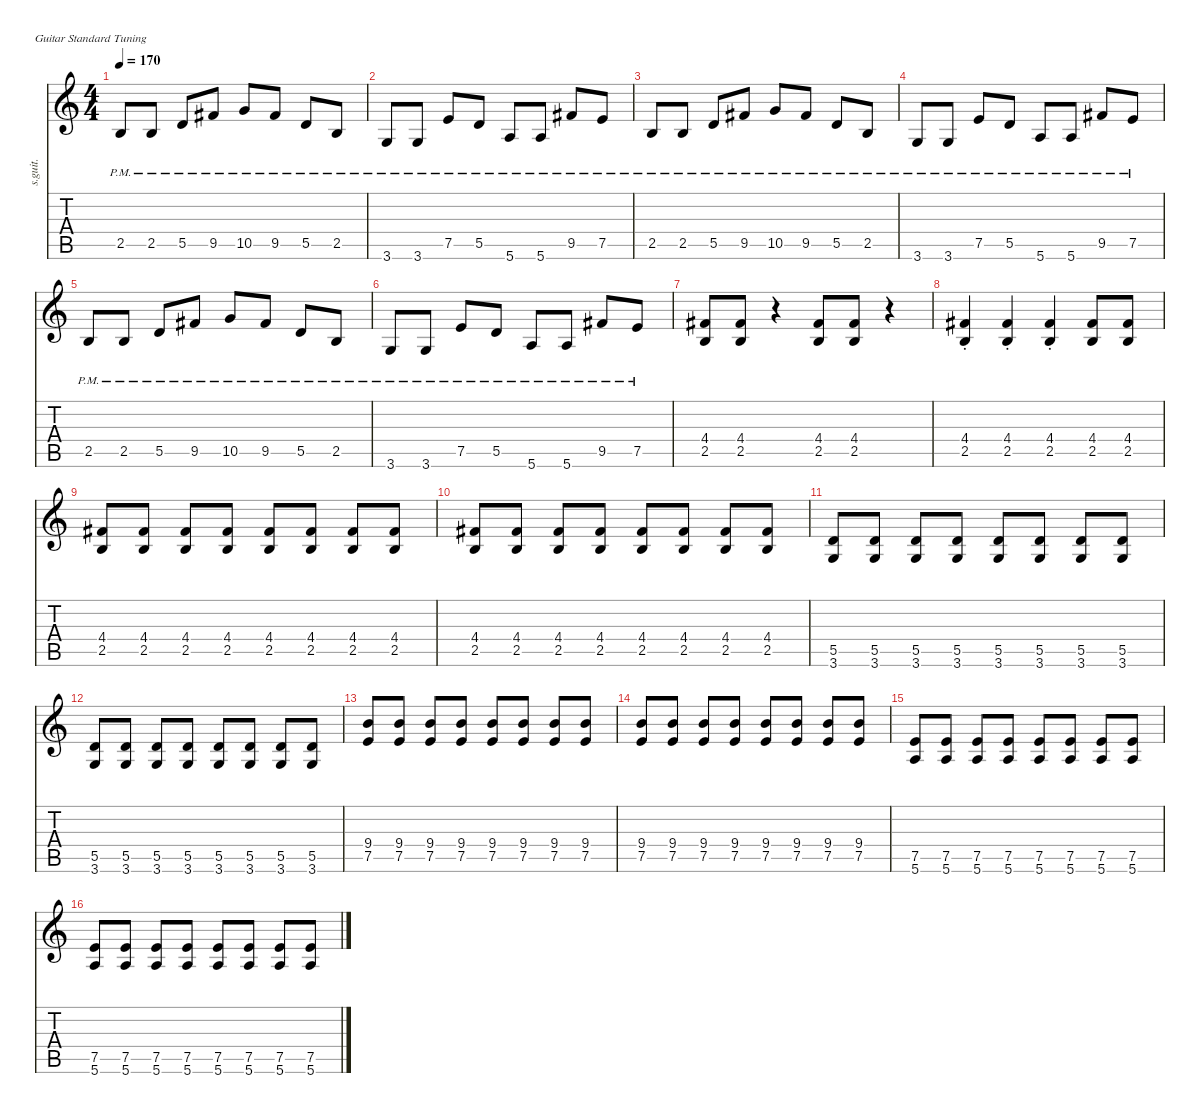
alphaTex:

\defaultSystemsLayout 4
\hideDynamics
\bracketExtendMode nobrackets
\track ("Rythm Guitar Dist." "s.guit.") {instrument distortionguitar}
\staff {score tabs}
\tuning (E4 B3 G3 D3 A2 E2)
\ts (4 4)
\tempo 170
\clef g2
\ks c
2.5{pm}.8{lyrics (0 "") lyrics (1 "") lyrics (2 "") lyrics (3 "") lyrics (4 "") dy f} 2.5{pm}.8{lyrics (0 "") lyrics (1 "") lyrics (2 "") lyrics (3 "") lyrics (4 "")} 5.5{pm}.8{lyrics (0 "") lyrics (1 "") lyrics (2 "") lyrics (3 "") lyrics (4 "")} 9.5{pm acc #}.8{lyrics (0 "") lyrics (1 "") lyrics (2 "") lyrics (3 "") lyrics (4 "")} 10.5{pm}.8{lyrics (0 "") lyrics (1 "") lyrics (2 "") lyrics (3 "") lyrics (4 "")} 9.5{pm acc #}.8{lyrics (0 "") lyrics (1 "") lyrics (2 "") lyrics (3 "") lyrics (4 "")} 5.5{pm}.8{lyrics (0 "") lyrics (1 "") lyrics (2 "") lyrics (3 "") lyrics (4 "")} 2.5{pm}.8{lyrics (0 "") lyrics (1 "") lyrics (2 "") lyrics (3 "") lyrics (4 "")} |
3.6{pm}.8{lyrics (0 "") lyrics (1 "") lyrics (2 "") lyrics (3 "") lyrics (4 "")} 3.6{pm}.8{lyrics (0 "") lyrics (1 "") lyrics (2 "") lyrics (3 "") lyrics (4 "")} 7.5{pm}.8{lyrics (0 "") lyrics (1 "") lyrics (2 "") lyrics (3 "") lyrics (4 "")} 5.5{pm}.8{lyrics (0 "") lyrics (1 "") lyrics (2 "") lyrics (3 "") lyrics (4 "")} 5.6{pm}.8{lyrics (0 "") lyrics (1 "") lyrics (2 "") lyrics (3 "") lyrics (4 "")} 5.6{pm}.8{lyrics (0 "") lyrics (1 "") lyrics (2 "") lyrics (3 "") lyrics (4 "")} 9.5{pm acc #}.8{lyrics (0 "") lyrics (1 "") lyrics (2 "") lyrics (3 "") lyrics (4 "")} 7.5{pm}.8{lyrics (0 "") lyrics (1 "") lyrics (2 "") lyrics (3 "") lyrics (4 "")} |
2.5{pm}.8{lyrics (0 "") lyrics (1 "") lyrics (2 "") lyrics (3 "") lyrics (4 "")} 2.5{pm}.8{lyrics (0 "") lyrics (1 "") lyrics (2 "") lyrics (3 "") lyrics (4 "")} 5.5{pm}.8{lyrics (0 "") lyrics (1 "") lyrics (2 "") lyrics (3 "") lyrics (4 "")} 9.5{pm acc #}.8{lyrics (0 "") lyrics (1 "") lyrics (2 "") lyrics (3 "") lyrics (4 "")} 10.5{pm}.8{lyrics (0 "") lyrics (1 "") lyrics (2 "") lyrics (3 "") lyrics (4 "")} 9.5{pm acc #}.8{lyrics (0 "") lyrics (1 "") lyrics (2 "") lyrics (3 "") lyrics (4 "")} 5.5{pm}.8{lyrics (0 "") lyrics (1 "") lyrics (2 "") lyrics (3 "") lyrics (4 "")} 2.5{pm}.8{lyrics (0 "") lyrics (1 "") lyrics (2 "") lyrics (3 "") lyrics (4 "")} |
3.6{pm}.8{lyrics (0 "") lyrics (1 "") lyrics (2 "") lyrics (3 "") lyrics (4 "")} 3.6{pm}.8{lyrics (0 "") lyrics (1 "") lyrics (2 "") lyrics (3 "") lyrics (4 "")} 7.5{pm}.8{lyrics (0 "") lyrics (1 "") lyrics (2 "") lyrics (3 "") lyrics (4 "")} 5.5{pm}.8{lyrics (0 "") lyrics (1 "") lyrics (2 "") lyrics (3 "") lyrics (4 "")} 5.6{pm}.8{lyrics (0 "") lyrics (1 "") lyrics (2 "") lyrics (3 "") lyrics (4 "")} 5.6{pm}.8{lyrics (0 "") lyrics (1 "") lyrics (2 "") lyrics (3 "") lyrics (4 "")} 9.5{pm acc #}.8{lyrics (0 "") lyrics (1 "") lyrics (2 "") lyrics (3 "") lyrics (4 "")} 7.5{pm}.8{lyrics (0 "") lyrics (1 "") lyrics (2 "") lyrics (3 "") lyrics (4 "")} |
2.5{pm}.8{lyrics (0 "") lyrics (1 "") lyrics (2 "") lyrics (3 "") lyrics (4 "")} 2.5{pm}.8{lyrics (0 "") lyrics (1 "") lyrics (2 "") lyrics (3 "") lyrics (4 "")} 5.5{pm}.8{lyrics (0 "") lyrics (1 "") lyrics (2 "") lyrics (3 "") lyrics (4 "")} 9.5{pm acc #}.8{lyrics (0 "") lyrics (1 "") lyrics (2 "") lyrics (3 "") lyrics (4 "")} 10.5{pm}.8{lyrics (0 "") lyrics (1 "") lyrics (2 "") lyrics (3 "") lyrics (4 "")} 9.5{pm acc #}.8{lyrics (0 "") lyrics (1 "") lyrics (2 "") lyrics (3 "") lyrics (4 "")} 5.5{pm}.8{lyrics (0 "") lyrics (1 "") lyrics (2 "") lyrics (3 "") lyrics (4 "")} 2.5{pm}.8{lyrics (0 "") lyrics (1 "") lyrics (2 "") lyrics (3 "") lyrics (4 "")} |
3.6{pm}.8{lyrics (0 "") lyrics (1 "") lyrics (2 "") lyrics (3 "") lyrics (4 "")} 3.6{pm}.8{lyrics (0 "") lyrics (1 "") lyrics (2 "") lyrics (3 "") lyrics (4 "")} 7.5{pm}.8{lyrics (0 "") lyrics (1 "") lyrics (2 "") lyrics (3 "") lyrics (4 "")} 5.5{pm}.8{lyrics (0 "") lyrics (1 "") lyrics (2 "") lyrics (3 "") lyrics (4 "")} 5.6{pm}.8{lyrics (0 "") lyrics (1 "") lyrics (2 "") lyrics (3 "") lyrics (4 "")} 5.6{pm}.8{lyrics (0 "") lyrics (1 "") lyrics (2 "") lyrics (3 "") lyrics (4 "")} 9.5{pm acc #}.8{lyrics (0 "") lyrics (1 "") lyrics (2 "") lyrics (3 "") lyrics (4 "")} 7.5{pm}.8{lyrics (0 "") lyrics (1 "") lyrics (2 "") lyrics (3 "") lyrics (4 "")} |
(4.4{acc #} 2.5).8{lyrics (0 "") lyrics (1 "") lyrics (2 "") lyrics (3 "") lyrics (4 "")} (4.4{acc #} 2.5).8{lyrics (0 "") lyrics (1 "") lyrics (2 "") lyrics (3 "") lyrics (4 "")} r.4 (4.4{acc #} 2.5).8{lyrics (0 "") lyrics (1 "") lyrics (2 "") lyrics (3 "") lyrics (4 "")} (4.4{acc #} 2.5).8{lyrics (0 "") lyrics (1 "") lyrics (2 "") lyrics (3 "") lyrics (4 "")} r.4 |
(4.4{st acc #} 2.5{st}).4{lyrics (0 "") lyrics (1 "") lyrics (2 "") lyrics (3 "") lyrics (4 "")} (4.4{st acc #} 2.5{st}).4{lyrics (0 "") lyrics (1 "") lyrics (2 "") lyrics (3 "") lyrics (4 "")} (4.4{st acc #} 2.5{st}).4{lyrics (0 "") lyrics (1 "") lyrics (2 "") lyrics (3 "") lyrics (4 "")} (4.4{acc #} 2.5).8{lyrics (0 "") lyrics (1 "") lyrics (2 "") lyrics (3 "") lyrics (4 "")} (4.4{acc #} 2.5).8{lyrics (0 "") lyrics (1 "") lyrics (2 "") lyrics (3 "") lyrics (4 "")} |
(4.4{acc #} 2.5).8{lyrics (0 "") lyrics (1 "") lyrics (2 "") lyrics (3 "") lyrics (4 "")} (4.4{acc #} 2.5).8{lyrics (0 "") lyrics (1 "") lyrics (2 "") lyrics (3 "") lyrics (4 "")} (4.4{acc #} 2.5).8{lyrics (0 "") lyrics (1 "") lyrics (2 "") lyrics (3 "") lyrics (4 "")} (4.4{acc #} 2.5).8{lyrics (0 "") lyrics (1 "") lyrics (2 "") lyrics (3 "") lyrics (4 "")} (4.4{acc #} 2.5).8{lyrics (0 "") lyrics (1 "") lyrics (2 "") lyrics (3 "") lyrics (4 "")} (4.4{acc #} 2.5).8{lyrics (0 "") lyrics (1 "") lyrics (2 "") lyrics (3 "") lyrics (4 "")} (4.4{acc #} 2.5).8{lyrics (0 "") lyrics (1 "") lyrics (2 "") lyrics (3 "") lyrics (4 "")} (4.4{acc #} 2.5).8{lyrics (0 "") lyrics (1 "") lyrics (2 "") lyrics (3 "") lyrics (4 "")} |
(4.4{acc #} 2.5).8{lyrics (0 "") lyrics (1 "") lyrics (2 "") lyrics (3 "") lyrics (4 "")} (4.4{acc #} 2.5).8{lyrics (0 "") lyrics (1 "") lyrics (2 "") lyrics (3 "") lyrics (4 "")} (4.4{acc #} 2.5).8{lyrics (0 "") lyrics (1 "") lyrics (2 "") lyrics (3 "") lyrics (4 "")} (4.4{acc #} 2.5).8{lyrics (0 "") lyrics (1 "") lyrics (2 "") lyrics (3 "") lyrics (4 "")} (4.4{acc #} 2.5).8{lyrics (0 "") lyrics (1 "") lyrics (2 "") lyrics (3 "") lyrics (4 "")} (4.4{acc #} 2.5).8{lyrics (0 "") lyrics (1 "") lyrics (2 "") lyrics (3 "") lyrics (4 "")} (4.4{acc #} 2.5).8{lyrics (0 "") lyrics (1 "") lyrics (2 "") lyrics (3 "") lyrics (4 "")} (4.4{acc #} 2.5).8{lyrics (0 "") lyrics (1 "") lyrics (2 "") lyrics (3 "") lyrics (4 "")} |
(5.5 3.6).8{lyrics (0 "") lyrics (1 "") lyrics (2 "") lyrics (3 "") lyrics (4 "")} (5.5 3.6).8{lyrics (0 "") lyrics (1 "") lyrics (2 "") lyrics (3 "") lyrics (4 "")} (5.5 3.6).8{lyrics (0 "") lyrics (1 "") lyrics (2 "") lyrics (3 "") lyrics (4 "")} (5.5 3.6).8{lyrics (0 "") lyrics (1 "") lyrics (2 "") lyrics (3 "") lyrics (4 "")} (5.5 3.6).8{lyrics (0 "") lyrics (1 "") lyrics (2 "") lyrics (3 "") lyrics (4 "")} (5.5 3.6).8{lyrics (0 "") lyrics (1 "") lyrics (2 "") lyrics (3 "") lyrics (4 "")} (5.5 3.6).8{lyrics (0 "") lyrics (1 "") lyrics (2 "") lyrics (3 "") lyrics (4 "")} (5.5 3.6).8{lyrics (0 "") lyrics (1 "") lyrics (2 "") lyrics (3 "") lyrics (4 "")} |
(5.5 3.6).8{lyrics (0 "") lyrics (1 "") lyrics (2 "") lyrics (3 "") lyrics (4 "")} (5.5 3.6).8{lyrics (0 "") lyrics (1 "") lyrics (2 "") lyrics (3 "") lyrics (4 "")} (5.5 3.6).8{lyrics (0 "") lyrics (1 "") lyrics (2 "") lyrics (3 "") lyrics (4 "")} (5.5 3.6).8{lyrics (0 "") lyrics (1 "") lyrics (2 "") lyrics (3 "") lyrics (4 "")} (5.5 3.6).8{lyrics (0 "") lyrics (1 "") lyrics (2 "") lyrics (3 "") lyrics (4 "")} (5.5 3.6).8{lyrics (0 "") lyrics (1 "") lyrics (2 "") lyrics (3 "") lyrics (4 "")} (5.5 3.6).8{lyrics (0 "") lyrics (1 "") lyrics (2 "") lyrics (3 "") lyrics (4 "")} (5.5 3.6).8{lyrics (0 "") lyrics (1 "") lyrics (2 "") lyrics (3 "") lyrics (4 "")} |
(9.4 7.5).8{lyrics (0 "") lyrics (1 "") lyrics (2 "") lyrics (3 "") lyrics (4 "")} (9.4 7.5).8{lyrics (0 "") lyrics (1 "") lyrics (2 "") lyrics (3 "") lyrics (4 "")} (9.4 7.5).8{lyrics (0 "") lyrics (1 "") lyrics (2 "") lyrics (3 "") lyrics (4 "")} (9.4 7.5).8{lyrics (0 "") lyrics (1 "") lyrics (2 "") lyrics (3 "") lyrics (4 "")} (9.4 7.5).8{lyrics (0 "") lyrics (1 "") lyrics (2 "") lyrics (3 "") lyrics (4 "")} (9.4 7.5).8{lyrics (0 "") lyrics (1 "") lyrics (2 "") lyrics (3 "") lyrics (4 "")} (9.4 7.5).8{lyrics (0 "") lyrics (1 "") lyrics (2 "") lyrics (3 "") lyrics (4 "")} (9.4 7.5).8{lyrics (0 "") lyrics (1 "") lyrics (2 "") lyrics (3 "") lyrics (4 "")} |
(9.4 7.5).8{lyrics (0 "") lyrics (1 "") lyrics (2 "") lyrics (3 "") lyrics (4 "")} (9.4 7.5).8{lyrics (0 "") lyrics (1 "") lyrics (2 "") lyrics (3 "") lyrics (4 "")} (9.4 7.5).8{lyrics (0 "") lyrics (1 "") lyrics (2 "") lyrics (3 "") lyrics (4 "")} (9.4 7.5).8{lyrics (0 "") lyrics (1 "") lyrics (2 "") lyrics (3 "") lyrics (4 "")} (9.4 7.5).8{lyrics (0 "") lyrics (1 "") lyrics (2 "") lyrics (3 "") lyrics (4 "")} (9.4 7.5).8{lyrics (0 "") lyrics (1 "") lyrics (2 "") lyrics (3 "") lyrics (4 "")} (9.4 7.5).8{lyrics (0 "") lyrics (1 "") lyrics (2 "") lyrics (3 "") lyrics (4 "")} (9.4 7.5).8{lyrics (0 "") lyrics (1 "") lyrics (2 "") lyrics (3 "") lyrics (4 "")} |
(7.5 5.6).8{lyrics (0 "") lyrics (1 "") lyrics (2 "") lyrics (3 "") lyrics (4 "")} (7.5 5.6).8{lyrics (0 "") lyrics (1 "") lyrics (2 "") lyrics (3 "") lyrics (4 "")} (7.5 5.6).8{lyrics (0 "") lyrics (1 "") lyrics (2 "") lyrics (3 "") lyrics (4 "")} (7.5 5.6).8{lyrics (0 "") lyrics (1 "") lyrics (2 "") lyrics (3 "") lyrics (4 "")} (7.5 5.6).8{lyrics (0 "") lyrics (1 "") lyrics (2 "") lyrics (3 "") lyrics (4 "")} (7.5 5.6).8{lyrics (0 "") lyrics (1 "") lyrics (2 "") lyrics (3 "") lyrics (4 "")} (7.5 5.6).8{lyrics (0 "") lyrics (1 "") lyrics (2 "") lyrics (3 "") lyrics (4 "")} (7.5 5.6).8{lyrics (0 "") lyrics (1 "") lyrics (2 "") lyrics (3 "") lyrics (4 "")} |
(7.5 5.6).8{lyrics (0 "") lyrics (1 "") lyrics (2 "") lyrics (3 "") lyrics (4 "")} (7.5 5.6).8{lyrics (0 "") lyrics (1 "") lyrics (2 "") lyrics (3 "") lyrics (4 "")} (7.5 5.6).8{lyrics (0 "") lyrics (1 "") lyrics (2 "") lyrics (3 "") lyrics (4 "")} (7.5 5.6).8{lyrics (0 "") lyrics (1 "") lyrics (2 "") lyrics (3 "") lyrics (4 "")} (7.5 5.6).8{lyrics (0 "") lyrics (1 "") lyrics (2 "") lyrics (3 "") lyrics (4 "")} (7.5 5.6).8{lyrics (0 "") lyrics (1 "") lyrics (2 "") lyrics (3 "") lyrics (4 "")} (7.5 5.6).8{lyrics (0 "") lyrics (1 "") lyrics (2 "") lyrics (3 "") lyrics (4 "")} (7.5 5.6).8{lyrics (0 "") lyrics (1 "") lyrics (2 "") lyrics (3 "") lyrics (4 "")}
